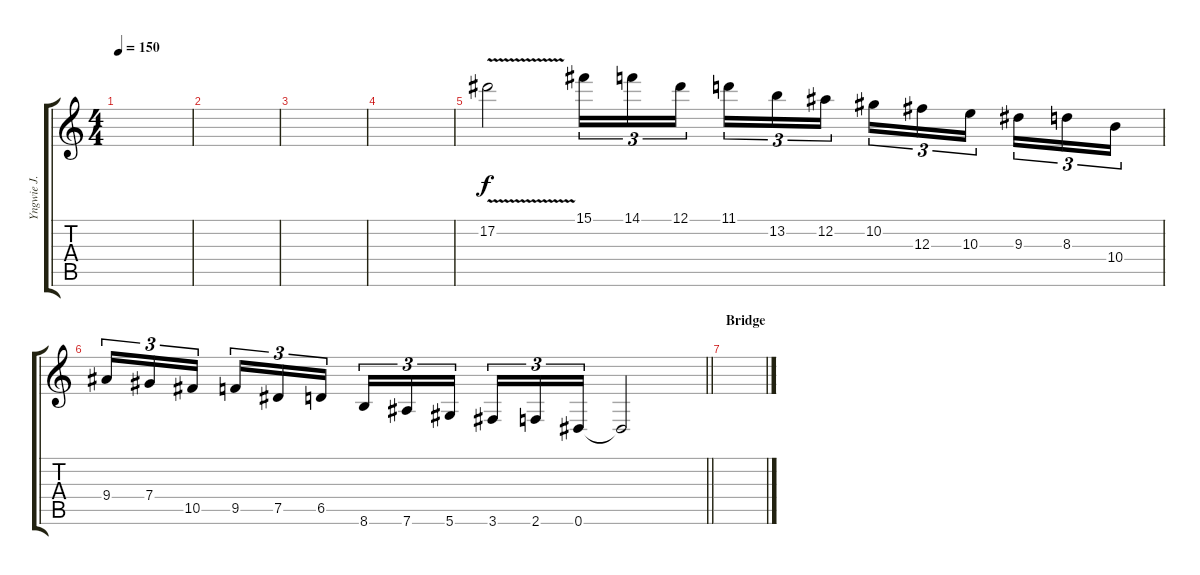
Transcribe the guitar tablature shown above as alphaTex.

\track ("Yngwie J. Malmsteen" "Yngwie J. ") {instrument overdrivenguitar}
\staff {score tabs}
\tuning (Eb4 Bb3 Gb3 Db3 Ab2 Eb2) {hide}
\ts (4 4)
\tempo 150
\clef g2
\ks c
|
|
|
|
17.2{v}.2 15.1.16{tu (3 2)} 14.1.16{tu (3 2)} 12.1.16{tu (3 2) beam splitsecondary} 11.1.16{tu (3 2)} 13.2.16{tu (3 2)} 12.2.16{tu (3 2)} 10.2.16{tu (3 2)} 12.3.16{tu (3 2)} 10.3.16{tu (3 2) beam splitsecondary} 9.3.16{tu (3 2)} 8.3.16{tu (3 2)} 10.4.16{tu (3 2)} |
\barLineRight lightlight
9.4.16{tu (3 2)} 7.4.16{tu (3 2)} 10.5.16{tu (3 2) beam splitsecondary} 9.5.16{tu (3 2)} 7.5.16{tu (3 2)} 6.5.16{tu (3 2)} 8.6.16{tu (3 2)} 7.6.16{tu (3 2)} 5.6.16{tu (3 2) beam splitsecondary} 3.6.16{tu (3 2)} 2.6.16{tu (3 2)} 0.6.16{tu (3 2)} 0.6{t}.2 |
\section ("" "Bridge")
